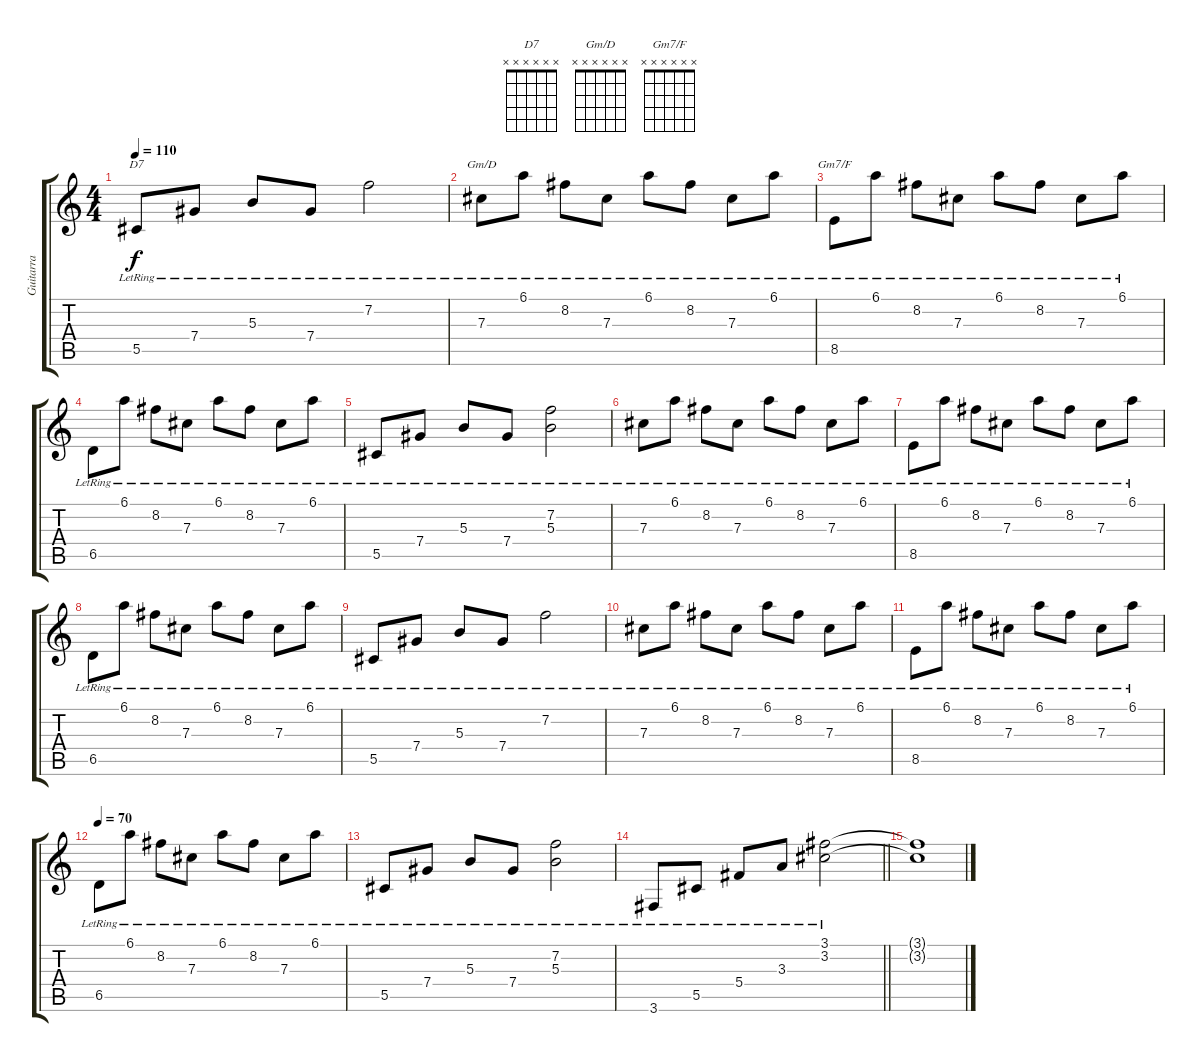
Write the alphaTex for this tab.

\track ("Guitarra" "Guitarra") {instrument acousticguitarsteel}
\staff {score tabs}
\tuning (Eb4 Bb3 Gb3 Db3 Ab2 Eb2) {hide}
\chord ("D7" x x x x x x)
\chord ("Gm/D" x x x x x x)
\chord ("Gm7/F" x x x x x x)
\ts (4 4)
\tempo 110
\clef g2
\ks c
5.5{lr}.8{ch "D7" dy f} 7.4{lr}.8 5.3{lr}.8 7.4{lr}.8 7.2{lr}.2 |
7.3{lr}.8{ch "Gm/D"} 6.1{lr}.8 8.2{lr}.8 7.3{lr}.8 6.1{lr}.8 8.2{lr}.8 7.3{lr}.8 6.1{lr}.8 |
8.5{lr}.8{ch "Gm7/F"} 6.1{lr}.8 8.2{lr}.8 7.3{lr}.8 6.1{lr}.8 8.2{lr}.8 7.3{lr}.8 6.1{lr}.8 |
6.5{lr}.8 6.1{lr}.8 8.2{lr}.8 7.3{lr}.8 6.1{lr}.8 8.2{lr}.8 7.3{lr}.8 6.1{lr}.8 |
5.5{lr}.8 7.4{lr}.8 5.3{lr}.8 7.4{lr}.8 (7.2{lr} 5.3{lr}).2 |
7.3{lr}.8 6.1{lr}.8 8.2{lr}.8 7.3{lr}.8 6.1{lr}.8 8.2{lr}.8 7.3{lr}.8 6.1{lr}.8 |
8.5{lr}.8 6.1{lr}.8 8.2{lr}.8 7.3{lr}.8 6.1{lr}.8 8.2{lr}.8 7.3{lr}.8 6.1{lr}.8 |
6.5{lr}.8 6.1{lr}.8 8.2{lr}.8 7.3{lr}.8 6.1{lr}.8 8.2{lr}.8 7.3{lr}.8 6.1{lr}.8 |
5.5{lr}.8 7.4{lr}.8 5.3{lr}.8 7.4{lr}.8 7.2{lr}.2 |
7.3{lr}.8 6.1{lr}.8 8.2{lr}.8 7.3{lr}.8 6.1{lr}.8 8.2{lr}.8 7.3{lr}.8 6.1{lr}.8 |
8.5{lr}.8 6.1{lr}.8 8.2{lr}.8 7.3{lr}.8 6.1{lr}.8 8.2{lr}.8 7.3{lr}.8 6.1{lr}.8 |
\tempo 70
6.5{lr}.8 6.1{lr}.8 8.2{lr}.8 7.3{lr}.8 6.1{lr}.8 8.2{lr}.8 7.3{lr}.8 6.1{lr}.8 |
5.5{lr}.8 7.4{lr}.8 5.3{lr}.8 7.4{lr}.8 (7.2{lr} 5.3{lr}).2 |
\barLineRight lightlight
3.6{lr}.8 5.5{lr}.8 5.4{lr}.8 3.3{lr}.8 (3.1 3.2{lr}).2 |
(3.1{t} 3.2{t}).1{volume 0}
